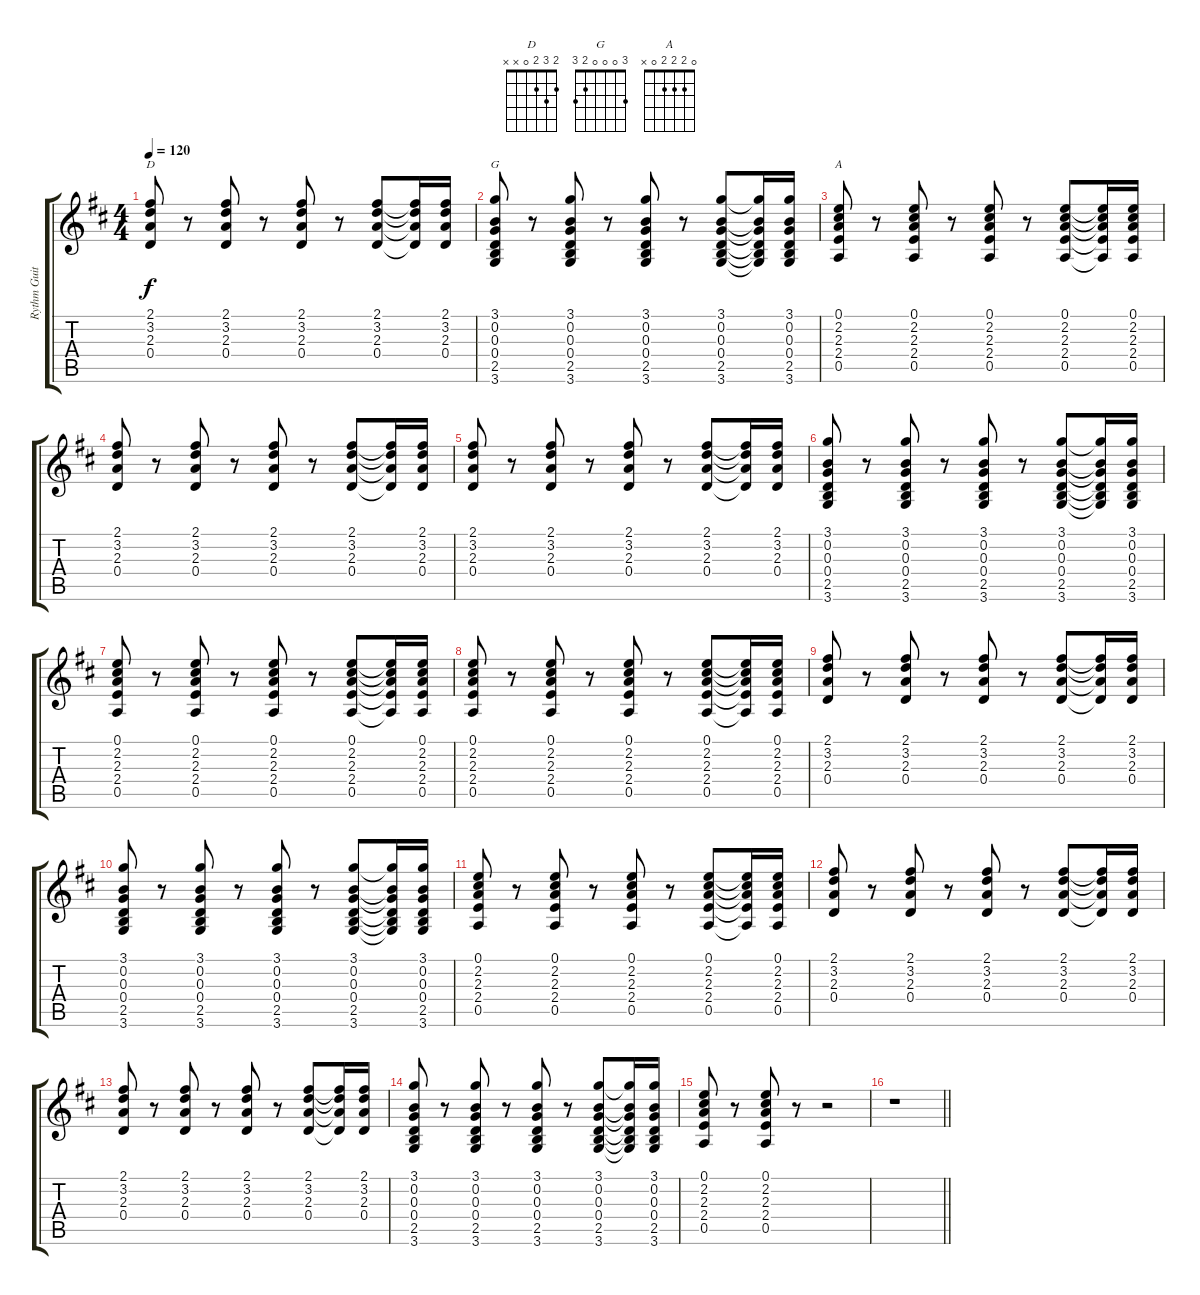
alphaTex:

\track ("Rythm Guitar" "Rythm Guit") {instrument electricguitarjazz}
\staff {score tabs}
\tuning (E4 B3 G3 D3 A2 E2) {hide}
\chord ("D" 2 3 2 0 x x)
\chord ("G" 3 0 0 0 2 3)
\chord ("A" 0 2 2 2 0 x)
\ts (4 4)
\tempo 120
\clef g2
\ks d
(2.1 3.2 2.3 0.4).8{ch "D" dy f volume 12} r.8 (2.1 3.2 2.3 0.4).8 r.8 (2.1 3.2 2.3 0.4).8 r.8 (2.1 3.2 2.3 0.4).8 (2.1{t} 3.2{t} 2.3{t} 0.4{t}).16 (2.1 3.2 2.3 0.4).16 |
(3.1 0.2 0.3 0.4 2.5 3.6).8{ch "G"} r.8 (3.1 0.2 0.3 0.4 2.5 3.6).8 r.8 (3.1 0.2 0.3 0.4 2.5 3.6).8 r.8 (3.1 0.2 0.3 0.4 2.5 3.6).8 (3.1{t} 0.2{t} 0.3{t} 0.4{t} 2.5{t} 3.6{t}).16 (3.1 0.2 0.3 0.4 2.5 3.6).16 |
(0.1 2.2 2.3 2.4 0.5).8{ch "A"} r.8 (0.1 2.2 2.3 2.4 0.5).8 r.8 (0.1 2.2 2.3 2.4 0.5).8 r.8 (0.1 2.2 2.3 2.4 0.5).8 (0.1{t} 2.2{t} 2.3{t} 2.4{t} 0.5{t}).16 (0.1 2.2 2.3 2.4 0.5).16 |
(2.1 3.2 2.3 0.4).8 r.8 (2.1 3.2 2.3 0.4).8 r.8 (2.1 3.2 2.3 0.4).8 r.8 (2.1 3.2 2.3 0.4).8 (2.1{t} 3.2{t} 2.3{t} 0.4{t}).16 (2.1 3.2 2.3 0.4).16 |
(2.1 3.2 2.3 0.4).8 r.8 (2.1 3.2 2.3 0.4).8 r.8 (2.1 3.2 2.3 0.4).8 r.8 (2.1 3.2 2.3 0.4).8 (2.1{t} 3.2{t} 2.3{t} 0.4{t}).16 (2.1 3.2 2.3 0.4).16 |
(3.1 0.2 0.3 0.4 2.5 3.6).8 r.8 (3.1 0.2 0.3 0.4 2.5 3.6).8 r.8 (3.1 0.2 0.3 0.4 2.5 3.6).8 r.8 (3.1 0.2 0.3 0.4 2.5 3.6).8 (3.1{t} 0.2{t} 0.3{t} 0.4{t} 2.5{t} 3.6{t}).16 (3.1 0.2 0.3 0.4 2.5 3.6).16 |
(0.1 2.2 2.3 2.4 0.5).8 r.8 (0.1 2.2 2.3 2.4 0.5).8 r.8 (0.1 2.2 2.3 2.4 0.5).8 r.8 (0.1 2.2 2.3 2.4 0.5).8 (0.1{t} 2.2{t} 2.3{t} 2.4{t} 0.5{t}).16 (0.1 2.2 2.3 2.4 0.5).16 |
(0.1 2.2 2.3 2.4 0.5).8 r.8 (0.1 2.2 2.3 2.4 0.5).8 r.8 (0.1 2.2 2.3 2.4 0.5).8 r.8 (0.1 2.2 2.3 2.4 0.5).8 (0.1{t} 2.2{t} 2.3{t} 2.4{t} 0.5{t}).16 (0.1 2.2 2.3 2.4 0.5).16 |
(2.1 3.2 2.3 0.4).8 r.8 (2.1 3.2 2.3 0.4).8 r.8 (2.1 3.2 2.3 0.4).8 r.8 (2.1 3.2 2.3 0.4).8 (2.1{t} 3.2{t} 2.3{t} 0.4{t}).16 (2.1 3.2 2.3 0.4).16 |
(3.1 0.2 0.3 0.4 2.5 3.6).8 r.8 (3.1 0.2 0.3 0.4 2.5 3.6).8 r.8 (3.1 0.2 0.3 0.4 2.5 3.6).8 r.8 (3.1 0.2 0.3 0.4 2.5 3.6).8 (3.1{t} 0.2{t} 0.3{t} 0.4{t} 2.5{t} 3.6{t}).16 (3.1 0.2 0.3 0.4 2.5 3.6).16 |
(0.1 2.2 2.3 2.4 0.5).8 r.8 (0.1 2.2 2.3 2.4 0.5).8 r.8 (0.1 2.2 2.3 2.4 0.5).8 r.8 (0.1 2.2 2.3 2.4 0.5).8 (0.1{t} 2.2{t} 2.3{t} 2.4{t} 0.5{t}).16 (0.1 2.2 2.3 2.4 0.5).16 |
(2.1 3.2 2.3 0.4).8 r.8 (2.1 3.2 2.3 0.4).8 r.8 (2.1 3.2 2.3 0.4).8 r.8 (2.1 3.2 2.3 0.4).8 (2.1{t} 3.2{t} 2.3{t} 0.4{t}).16 (2.1 3.2 2.3 0.4).16 |
(2.1 3.2 2.3 0.4).8 r.8 (2.1 3.2 2.3 0.4).8 r.8 (2.1 3.2 2.3 0.4).8 r.8 (2.1 3.2 2.3 0.4).8 (2.1{t} 3.2{t} 2.3{t} 0.4{t}).16 (2.1 3.2 2.3 0.4).16 |
(3.1 0.2 0.3 0.4 2.5 3.6).8 r.8 (3.1 0.2 0.3 0.4 2.5 3.6).8 r.8 (3.1 0.2 0.3 0.4 2.5 3.6).8 r.8 (3.1 0.2 0.3 0.4 2.5 3.6).8 (3.1{t} 0.2{t} 0.3{t} 0.4{t} 2.5{t} 3.6{t}).16 (3.1 0.2 0.3 0.4 2.5 3.6).16 |
(0.1 2.2 2.3 2.4 0.5).8 r.8 (0.1 2.2 2.3 2.4 0.5).8 r.8 r.2 |
\barLineRight lightlight
r.1
